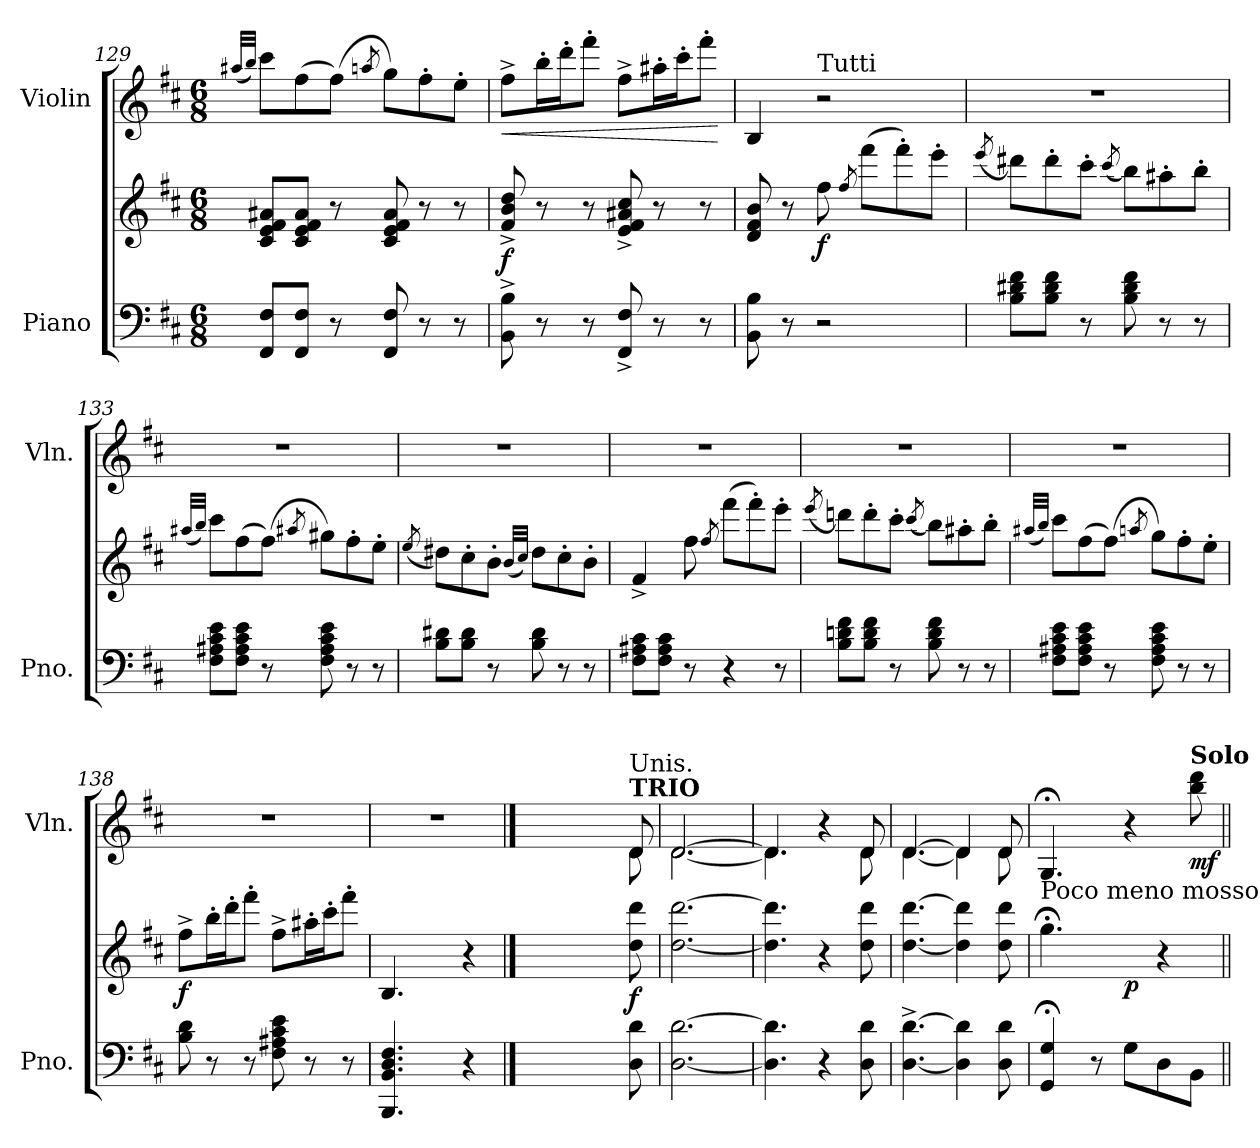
**kern	**kern	**dynam	**kern	**dynam
*part2	*part2	*part2	*part1	*part1
*staff3	*staff2	*staff2/3	*staff1	*staff1
*I"Piano	*	*	*I"Violin	*
*I'Pno.	*	*	*I'Vln.	*
*clefF4	*clefG2	*	*clefG2	*
*k[f#c#]	*k[f#c#]	*	*k[f#c#]	*
*M6/8	*M6/8	*	*M6/8	*
=129	=129	=129	=129	=129
.	.	.	(<32qaa#X/LLL	.
.	.	.	32qbb/JJJ)	.
8FF#/ 8F#/L	8c#/ 8e/ 8f#/ 8a#X/L	.	8ccc#\L	.
8FF#/ 8F#/J	8c#/ 8e/ 8f#/ 8a#/J	.	(>8ff#\	.
8r	8r	.	(>8ff#\J)	.
.	.	.	8qaan/	.
8FF#/ 8F#/	8c#/ 8e/ 8f#/ 8a#/	.	8gg\L)	.
8r	8r	.	8ff#'\	.
8r	8r	.	8ee'\J	.
!!LO:LB:g=z
=130	=130	=130	=130	=130
!	!	!LO:DY:b	!	!LO:HP:b
8BB\^ 8B\^	8f#/^ 8b/^ 8dd/^	f	8ff#^\L	<
8r	8r	.	16bb'\L	.
.	.	.	16ddd'\J	.
8r	8r	.	8fff#'\J	.
8FF#/^ 8F#/^	8e/^ 8f#/^ 8a#X/^ 8cc#/^	.	8ff#^\L	.
8r	8r	.	16aa#X'\L	.
.	.	.	16ccc#'\J	.
8r	8r	.	8fff#'\J	.
.	.	.	.	[
=131	=131	=131	=131	=131
8BB\ 8B\	8d/ 8f#/ 8b/	.	4B/	.
8r	8r	.	.	.
!	!	!	!LO:TX:a:t=Tutti	!
!	!	!LO:DY:b	!	!
2r	8ff#\	f	2r	.
.	8qff#/	.	.	.
.	(>8fff#\L	.	.	.
.	8fff#'\)	.	.	.
.	8eee'\J	.	.	.
=132	=132	=132	=132	=132
.	(<8qeee/	.	.	.
8B\ 8d#X\ 8f#\L	8ddd#X\L)	.	2.r	.
8B\ 8d#\ 8f#\J	8ddd#'\	.	.	.
8r	8ccc#'\J	.	.	.
.	(<8qccc#/	.	.	.
8B\ 8d#\ 8f#\	8bb\L)	.	.	.
8r	8aa#X'\	.	.	.
8r	8bb'\J	.	.	.
=133	=133	=133	=133	=133
.	(<32qaa#X/LLL	.	.	.
.	32qbb/JJJ)	.	.	.
8F#\ 8A#X\ 8c#\ 8e\L	8ccc#\L	.	2.r	.
8F#\ 8A#\ 8c#\ 8e\J	(>8ff#\	.	.	.
8r	(>8ff#\J)	.	.	.
.	8qaa#X/	.	.	.
8F#\ 8A#\ 8c#\ 8e\	8gg#X\L)	.	.	.
8r	8ff#'\	.	.	.
8r	8ee'\J	.	.	.
!!LO:PB:g=z
=134	=134	=134	=134	=134
.	(<8qee/	.	.	.
8B\ 8d#X\L	8dd#X\L)	.	2.r	.
8B\ 8d#\J	8cc#'\	.	.	.
8r	8b'\J	.	.	.
.	(<32qb/LLL	.	.	.
.	32qcc#/JJJ)	.	.	.
8B\ 8d#\	8dd#\L	.	.	.
8r	8cc#'\	.	.	.
8r	8b'\J	.	.	.
=135	=135	=135	=135	=135
8F#\ 8A#X\ 8c#\L	4f#^/	.	2.r	.
8F#\ 8A#\ 8c#\J	.	.	.	.
8r	8ff#\	.	.	.
.	8qff#/	.	.	.
4r	(>8fff#\L	.	.	.
.	8fff#'\)	.	.	.
8r	8eee'\J	.	.	.
=136	=136	=136	=136	=136
.	(<8qeee/	.	.	.
8B\ 8dn\ 8f#\L	8dddn\L)	.	2.r	.
8B\ 8d\ 8f#\J	8ddd'\	.	.	.
8r	8ccc#'\J	.	.	.
.	(<8qccc#/	.	.	.
8B\ 8d\ 8f#\	8bb\L)	.	.	.
8r	8aa#X'\	.	.	.
8r	8bb'\J	.	.	.
=137	=137	=137	=137	=137
.	(<32qaa#X/LLL	.	.	.
.	32qbb/JJJ)	.	.	.
8F#\ 8A#X\ 8c#\ 8e\L	8ccc#\L	.	2.r	.
8F#\ 8A#\ 8c#\ 8e\J	(>8ff#\	.	.	.
8r	(>8ff#\J)	.	.	.
.	8qaan/	.	.	.
8F#\ 8A#\ 8c#\ 8e\	8gg\L)	.	.	.
8r	8ff#'\	.	.	.
8r	8ee'\J	.	.	.
!!LO:LB:g=z
=138	=138	=138	=138	=138
!	!	!LO:DY:b	!	!
8B\ 8d\	8ff#^\L	f	2.r	.
8r	16bb'\L	.	.	.
.	16ddd'\J	.	.	.
8r	8fff#'\J	.	.	.
8F#\ 8A#X\ 8c#\ 8e\	8ff#^\L	.	.	.
8r	16aa#X'\L	.	.	.
.	16ccc#'\J	.	.	.
8r	8fff#'\J	.	.	.
=139	=139	=139	=139	=139
4.BBB/ 4.BB/ 4.D/ 4.F#/	4.B/	.	2.r	.
8ryy	8ryy	.	.	.
4r	4r	.	.	.
==140	==140	==140	==140	==140
*	*	*	*^	*
2ryy	2ryy	.	2ryy	8ryy	.
*	*	*	*v	*v	*
8ryy	8ryy	.	8ryy	.
*	*	*	*^	*
!	!	!	!LO:TX:a:B:t=TRIO	!	!
!	!	!	!LO:TX:a:t=Unis.	!	!
!	!	!LO:DY:b	!	!	!
8D\ 8d\	8dd\ 8ddd\	f	8d/	8d\	.
=141	=141	=141	=141	=141	=141
[2.D\ [2.d\	[2.dd\ [2.ddd\	.	[2.d/	[2.d\	.
=142	=142	=142	=142	=142	=142
4.D\] 4.d\]	4.dd\] 4.ddd\]	.	4.d/]	4.d\]	.
4r	4r	.	4r	4ryy	.
8D\ 8d\	8dd\ 8ddd\	.	8d/	8d\	.
=143	=143	=143	=143	=143	=143
[4.D\^ [4.d\^	[4.dd\ [4.ddd\	.	[4.d/	[4.d\	.
4D\] 4d\]	4dd\] 4ddd\]	.	4d/]	4d\]	.
8D\ 8d\	8dd\ 8ddd\	.	8d/	8d\	.
=144	=144	=144	=144	=144	=144
!	!	!	!LO:TX:a:t=Poco meno mosso	!	!
!	!LO:TX:a:t=Poco meno mosso	!	!	!	!
*	*	*	*v	*v	*
4GG/;< 4G/;<	4.gg;<\	.	4.G;</	.
8r	.	.	.	.
!	!	!LO:DY:b	!	!
8G\L	8ryy	p	4r	.
8D\	4r	.	.	.
!	!	!	!LO:TX:a:B:t=Solo	!
!	!	!	!	!LO:DY:b
8BB\J	.	.	8bb\ 8ddd\	mf
=||	=||	=||	=||	=||
*-	*-	*-	*-	*-
